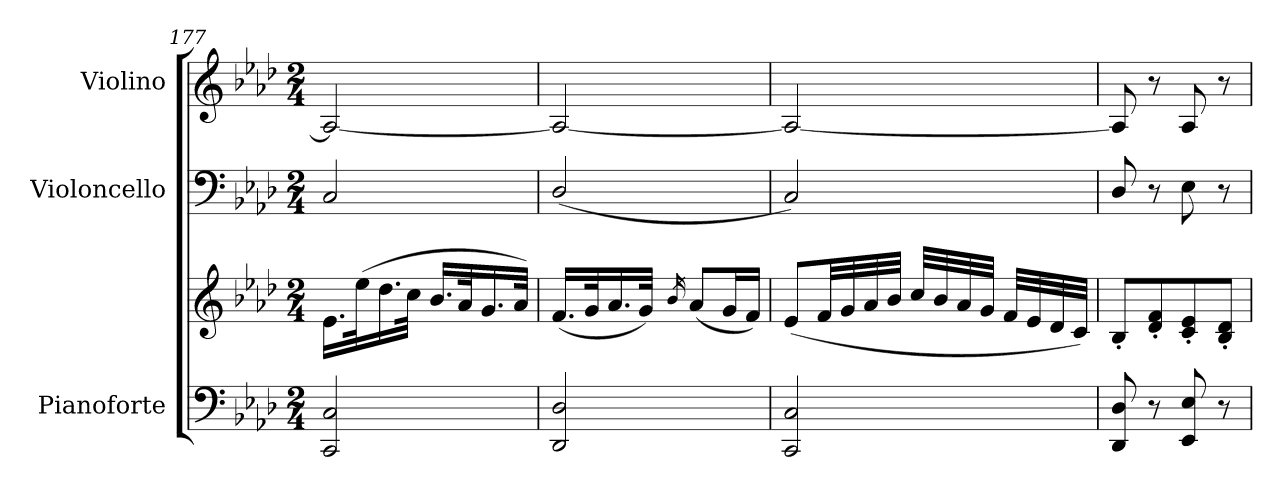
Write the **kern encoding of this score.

**kern	**kern	**kern	**kern
*part3	*part3	*part2	*part1
*staff4	*staff3	*staff2	*staff1
*I"Pianoforte	*	*I"Violoncello	*I"Violino
*I'Pno	*	*	*
*clefF4	*clefG2	*clefF4	*clefG2
*k[b-e-a-d-]	*k[b-e-a-d-]	*k[b-e-a-d-]	*k[b-e-a-d-]
*A-:	*A-:	*A-:	*A-:
*M2/4	*M2/4	*M2/4	*M2/4
=177	=177	=177	=177
2CC/ 2C/	16.e-\LL	2C/	2A-/_
.	(>32ee-\K	.	.
.	16.dd-\	.	.
.	32cc\JJk	.	.
.	16.b-/LL	.	.
.	32a-/K	.	.
.	16.g/	.	.
.	32a-/JJk)	.	.
!!LO:LB:g=z
=178	=178	=178	=178
2DD-/ 2D-/	(<16.f/LL	(<2D-/	2A-/_
.	32g/K	.	.
.	16.a-/	.	.
.	32g/JJk)	.	.
.	16qb-/	.	.
.	(<8a-/L	.	.
.	16g/L	.	.
.	16f/JJ)	.	.
=179	=179	=179	=179
2CC/ 2C/	(<8e-/L	2C/)	2A-/_
.	32f/LL	.	.
.	32g/	.	.
.	32a-/	.	.
.	32b-/JJJ	.	.
.	32cc/LLL	.	.
.	32b-/	.	.
.	32a-/	.	.
.	32g/JJJ	.	.
.	32f/LLL	.	.
.	32e-/	.	.
.	32d-/	.	.
.	32c/JJJ)	.	.
=180	=180	=180	=180
8DD-/ 8D-/	8B-'/L	8D-/	8A-/]
8r	8d-/' 8f/'	8r	8r
8EE-/ 8E-/	8c/' 8e-/'	8E-\	8A-/
8r	8B-/' 8d-/'J	8r	8r
=	=	=	=
*-	*-	*-	*-
